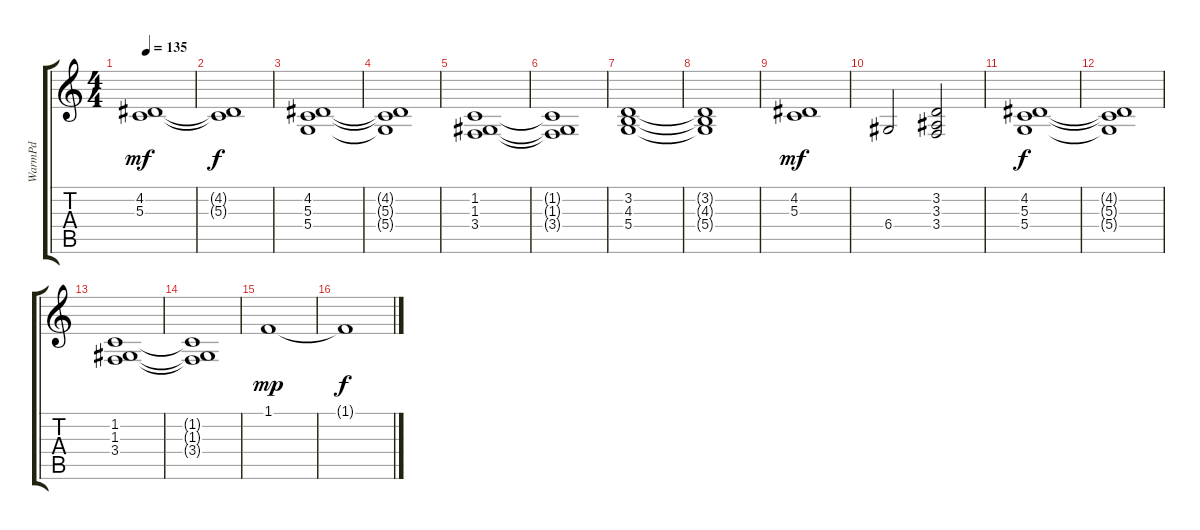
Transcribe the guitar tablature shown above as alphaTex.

\track ("WarmPd" "WarmPd") {instrument pad2warm}
\staff {score tabs}
\tuning (E4 B3 G3 D3 A2 E2) {hide}
\ts (4 4)
\tempo 135
\clef g2
\ks c
(4.2 5.3).1{dy mf} |
(4.2{t} 5.3{t}).1{dy f} |
(4.2 5.3 5.4).1 |
(4.2{t} 5.3{t} 5.4{t}).1 |
(1.2 1.3 3.4).1 |
(1.2{t} 1.3{t} 3.4{t}).1 |
(3.2 4.3 5.4).1 |
(3.2{t} 4.3{t} 5.4{t}).1 |
(4.2 5.3).1{dy mf} |
6.4.2 (3.2 3.3 3.4).2 |
(4.2 5.3 5.4).1{dy f} |
(4.2{t} 5.3{t} 5.4{t}).1 |
(1.2 1.3 3.4).1 |
(1.2{t} 1.3{t} 3.4{t}).1 |
1.1.1{dy mp} |
1.1{t}.1{dy f}
